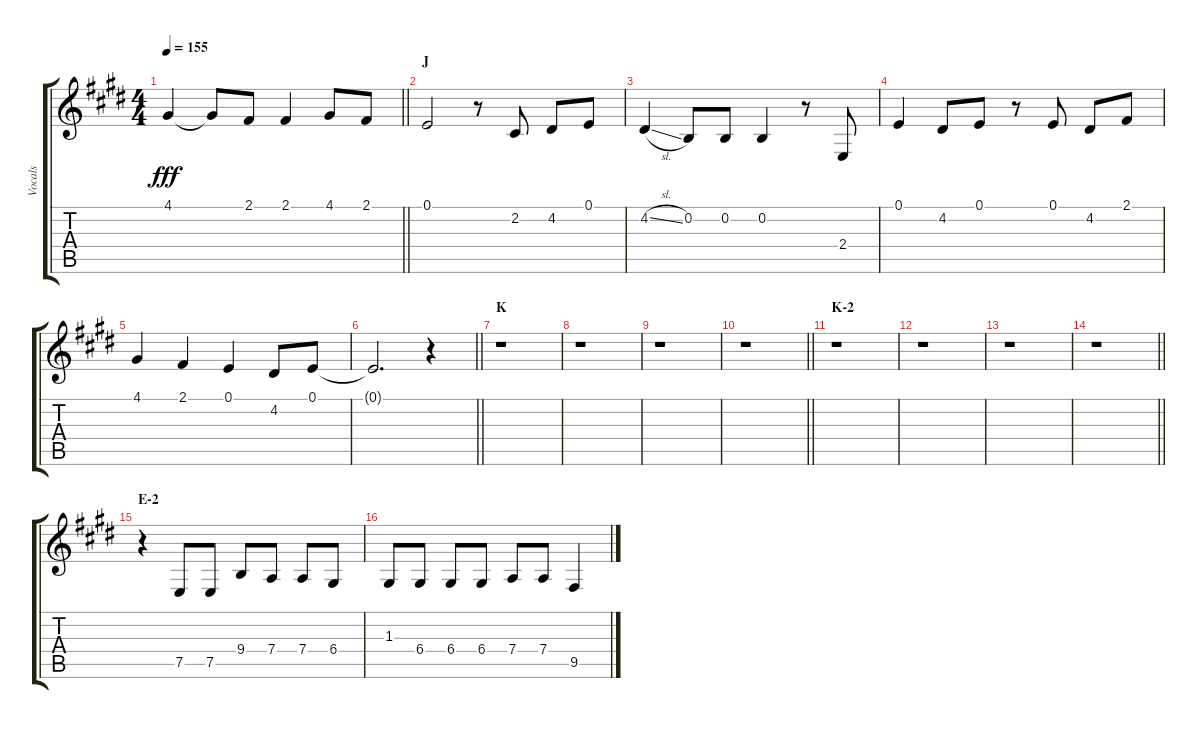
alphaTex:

\track ("Vocals" "Vocals") {instrument voiceoohs}
\staff {score tabs}
\tuning (E4 B3 G3 D3 A2 E2) {hide}
\ts (4 4)
\tempo 155
\clef g2
\barLineRight lightlight
\ks e
4.1.4{dy fff} 4.1{t}.8 2.1.8 2.1.4 4.1.8 2.1.8 |
\section ("" "J")
0.1.2 r.8 2.2.8 4.2.8 0.1.8 |
4.2{sl}.4 0.2.8 0.2.8 0.2.4 r.8 2.4.8 |
0.1.4 4.2.8 0.1.8 r.8 0.1.8 4.2.8 2.1.8 |
4.1.4 2.1.4 0.1.4 4.2.8 0.1.8 |
\barLineRight lightlight
0.1{t}.2{d} r.4 |
\section ("" "K")
r.1 |
r.1 |
r.1 |
\barLineRight lightlight
r.1 |
\section ("" "K-2")
r.1 |
r.1 |
r.1 |
\barLineRight lightlight
r.1 |
\section ("" "E-2")
r.4 7.5.8 7.5.8 9.4.8 7.4.8 7.4.8 6.4.8 |
1.3.8 6.4.8 6.4.8 6.4.8 7.4.8 7.4.8 9.5.4
